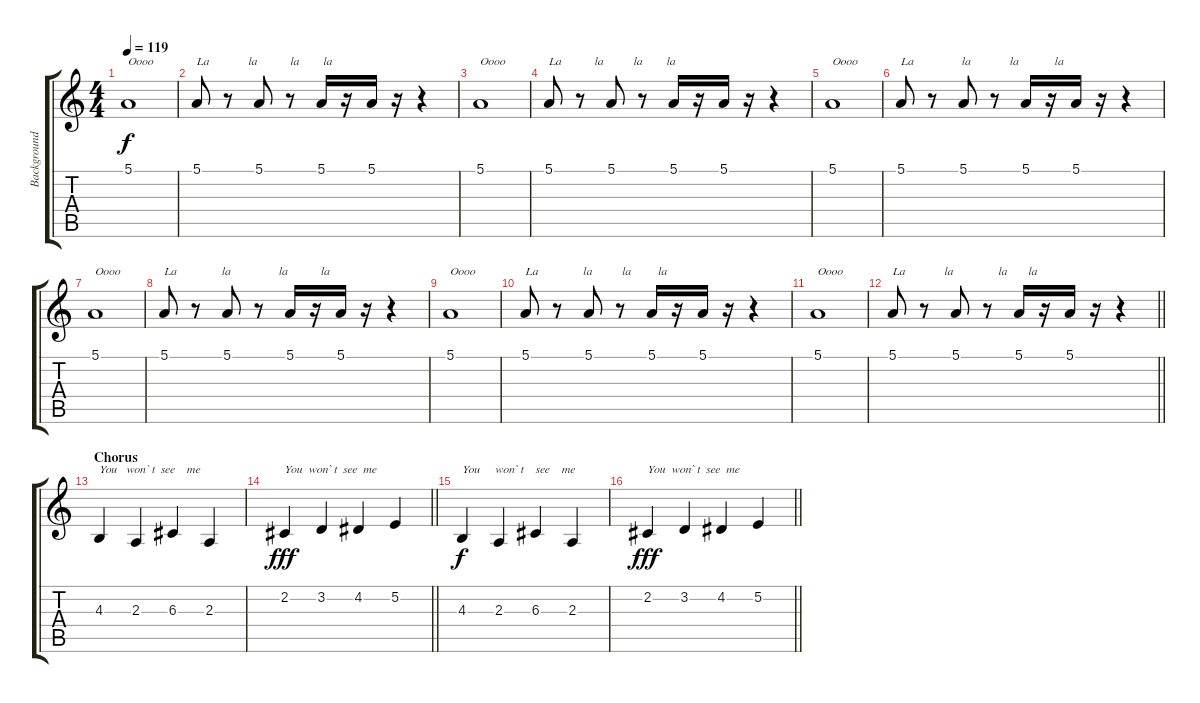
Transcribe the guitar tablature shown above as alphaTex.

\track ("Background Vocals (John Lennon)" "Background") {instrument altosax}
\staff {score tabs}
\tuning (E4 B3 G3 D3 A2 E2) {hide}
\ts (4 4)
\tempo 119
\clef g2
\ks c
5.1.1{txt "Oooo" dy f} |
5.1.8{txt "La             la           la        la"} r.8 5.1.8 r.8 5.1.16 r.16 5.1.16 r.16 r.4 |
5.1.1{txt "Oooo"} |
5.1.8{txt "La           la          la        la"} r.8 5.1.8 r.8 5.1.16 r.16 5.1.16 r.16 r.4 |
5.1.1{txt "Oooo"} |
5.1.8{txt "La                la             la            la"} r.8 5.1.8 r.8 5.1.16 r.16 5.1.16 r.16 r.4 |
5.1.1{txt "Oooo"} |
5.1.8{txt "La               la                la           la"} r.8 5.1.8 r.8 5.1.16 r.16 5.1.16 r.16 r.4 |
5.1.1{txt "Oooo"} |
5.1.8{txt "La               la          la         la"} r.8 5.1.8 r.8 5.1.16 r.16 5.1.16 r.16 r.4 |
5.1.1{txt "Oooo"} |
\barLineRight lightlight
5.1.8{txt "La             la               la       la"} r.8 5.1.8 r.8 5.1.16 r.16 5.1.16 r.16 r.4 |
\section ("" "Chorus")
4.3.4{txt "You   won` t  see    me"} 2.3.4 6.3.4 2.3.4 |
\barLineRight lightlight
2.2.4{txt "You  won` t  see  me" dy fff} 3.2.4 4.2.4 5.2.4 |
4.3.4{txt "You     won` t    see    me" dy f} 2.3.4 6.3.4 2.3.4 |
\barLineRight lightlight
2.2.4{txt "You  won` t  see  me" dy fff} 3.2.4 4.2.4 5.2.4
